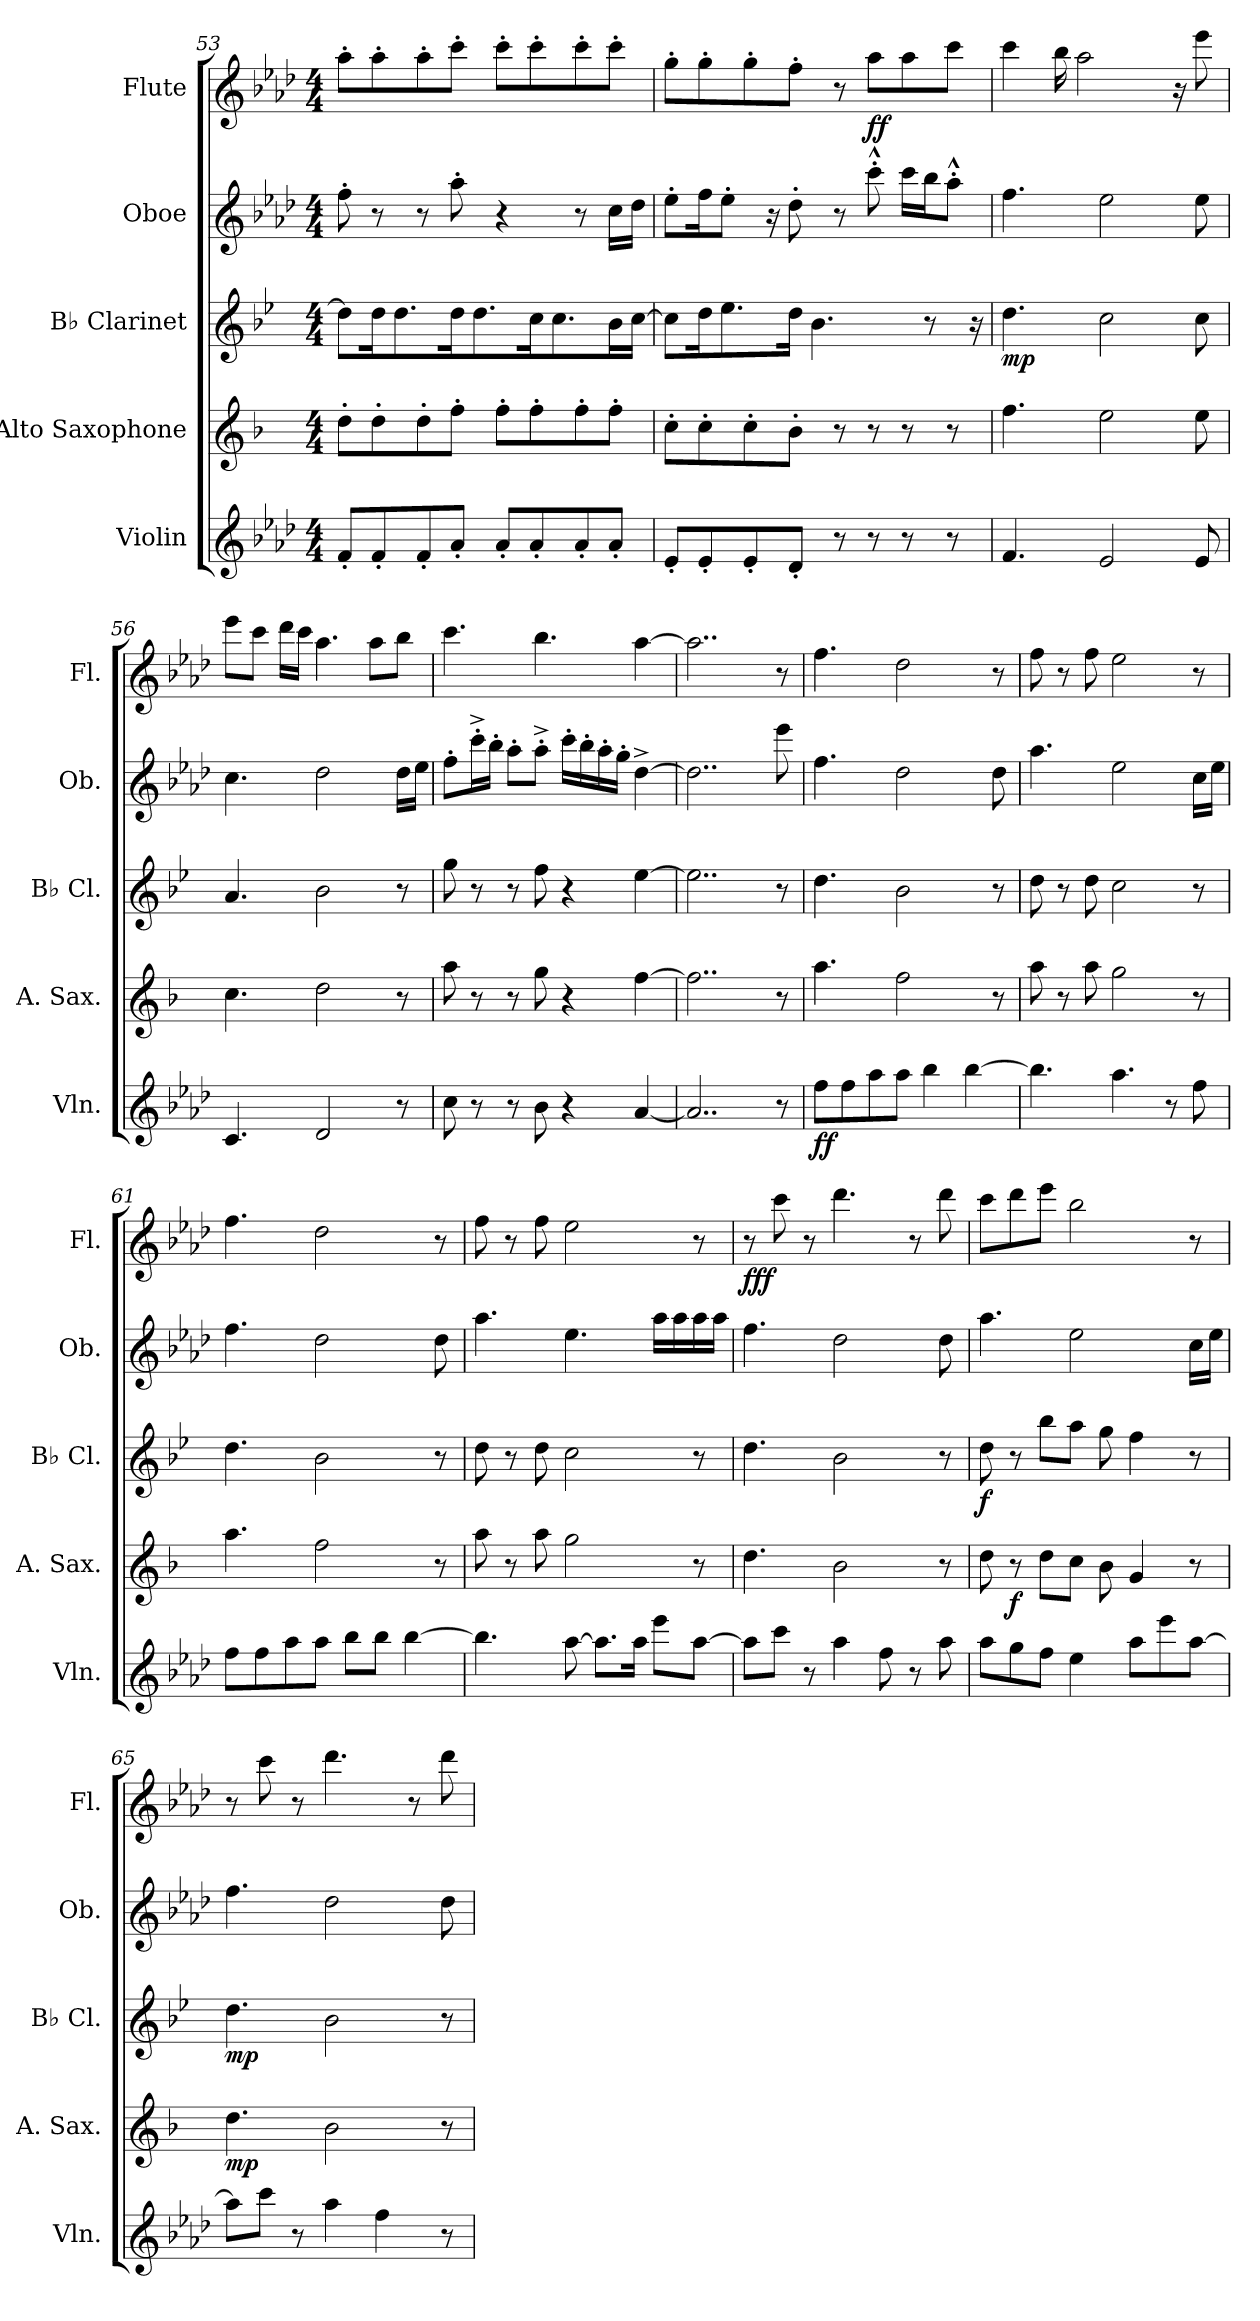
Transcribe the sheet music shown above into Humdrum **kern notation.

**kern	**dynam	**kern	**dynam	**kern	**dynam	**kern	**kern	**dynam
*part5	*part5	*part4	*part4	*part3	*part3	*part2	*part1	*part1
*staff5	*staff5	*staff4	*staff4	*staff3	*staff3	*staff2	*staff1	*staff1
*I"Violin	*	*I"Alto Saxophone	*	*I"B♭ Clarinet	*	*I"Oboe	*I"Flute	*
*I'Vln.	*	*I'A. Sax.	*	*I'B♭ Cl.	*	*I'Ob.	*I'Fl.	*
*clefG2	*	*clefG2	*	*clefG2	*	*clefG2	*clefG2	*
*	*	*ITrd5c9	*	*ITrd1c2	*	*	*	*
*k[b-e-a-d-]	*	*k[b-e-a-d-]	*	*k[b-e-a-d-]	*	*k[b-e-a-d-]	*k[b-e-a-d-]	*
*M4/4	*	*M4/4	*	*M4/4	*	*M4/4	*M4/4	*
=53	=53	=53	=53	=53	=53	=53	=53	=53
8f'/L	.	8f'\L	.	8cc\L]	.	8ff'\	8aa-'\L	.
8f'/	.	8f'\	.	16cc\K	.	8r	8aa-'\	.
.	.	.	.	8.cc\	.	.	.	.
8f'/	.	8f'\	.	.	.	8r	8aa-'\	.
8a-'/J	.	8a-'\J	.	16cc\K	.	8aa-'\	8ccc'\J	.
.	.	.	.	8.cc\	.	.	.	.
8a-'/L	.	8a-'\L	.	.	.	4r	8ccc'\L	.
8a-'/	.	8a-'\	.	16b-\K	.	.	8ccc'\	.
.	.	.	.	8.b-\	.	.	.	.
8a-'/	.	8a-'\	.	.	.	8r	8ccc'\	.
8a-'/J	.	8a-'\J	.	16a-\L	.	16cc\LL	8ccc'\J	.
.	.	.	.	[16b-\JJ	.	16dd-\JJ	.	.
!!LO:LB:g=z
=54	=54	=54	=54	=54	=54	=54	=54	=54
8e-'/L	.	8e-'\L	.	8b-\L]	.	8ee-'\L	8gg'\L	.
8e-'/	.	8e-'\	.	16cc\K	.	16ff\K	8gg'\	.
.	.	.	.	8.dd-\	.	8ee-'\J	.	.
8e-'/	.	8e-'\	.	.	.	.	8gg'\	.
.	.	.	.	.	.	16r	.	.
8d-'/J	.	8d-'\J	.	16cc\Jk	.	8dd-'\	8ff'\J	.
.	.	.	.	4.a-\	.	.	.	.
8r	.	8r	.	.	.	8r	8r	.
!	!	!	!	!	!	!	!	!LO:DY:b
8r	.	8r	.	.	.	8ccc^^'\	8aa-\L	ff
8r	.	8r	.	.	.	16ccc\LL	8aa-\	.
.	.	.	.	8r	.	16bb-\J	.	.
8r	.	8r	.	.	.	8aa-^^'\J	8ccc\J	.
.	.	.	.	16r	.	.	.	.
=55	=55	=55	=55	=55	=55	=55	=55	=55
!	!	!	!	!	!LO:DY:b	!	!	!
4.f/	.	4.a-\	.	4.cc\	mp	4.ff\	4ccc\	.
.	.	.	.	.	.	.	16bb-\	.
.	.	.	.	.	.	.	2aa-\	.
2e-/	.	2g\	.	2b-\	.	2ee-\	.	.
.	.	.	.	.	.	.	16r	.
8e-/	.	8g\	.	8b-\	.	8ee-\	8eee-\	.
=56	=56	=56	=56	=56	=56	=56	=56	=56
4.c/	.	4.e-\	.	4.g/	.	4.cc\	8eee-\L	.
.	.	.	.	.	.	.	8ccc\J	.
.	.	.	.	.	.	.	16ddd-\LL	.
.	.	.	.	.	.	.	16ccc\JJ	.
2d-/	.	2f\	.	2a-\	.	2dd-\	4.aa-\	.
.	.	.	.	.	.	.	8aa-\L	.
8r	.	8r	.	8r	.	16dd-\LL	8bb-\J	.
.	.	.	.	.	.	16ee-\JJ	.	.
!!LO:PB:g=z
=57	=57	=57	=57	=57	=57	=57	=57	=57
8cc\	.	8cc\	.	8ff\	.	8ff'\L	4.ccc\	.
8r	.	8r	.	8r	.	16ccc'^\L	.	.
.	.	.	.	.	.	16bb-'\JJ	.	.
8r	.	8r	.	8r	.	8aa-'\L	.	.
8b-\	.	8b-\	.	8ee-\	.	8aa-^'\J	4.bb-\	.
4r	.	4r	.	4r	.	16ccc'\LL	.	.
.	.	.	.	.	.	16bb-'\	.	.
.	.	.	.	.	.	16aa-'\	.	.
.	.	.	.	.	.	16gg'\JJ	.	.
[4a-/	.	[4a-\	.	[4dd-\	.	[4dd-^\	[4aa-\	.
=58	=58	=58	=58	=58	=58	=58	=58	=58
2..a-/]	.	2..a-\]	.	2..dd-\]	.	2..dd-\]	2..aa-\]	.
8r	.	8r	.	8r	.	8eee-\	8r	.
=59	=59	=59	=59	=59	=59	=59	=59	=59
!	!LO:DY:b	!	!	!	!	!	!	!
8ff\L	ff	4.cc\	.	4.cc\	.	4.ff\	4.ff\	.
8ff\	.	.	.	.	.	.	.	.
8aa-\	.	.	.	.	.	.	.	.
8aa-\J	.	2a-\	.	2a-\	.	2dd-\	2dd-\	.
4bb-\	.	.	.	.	.	.	.	.
[4bb-\	.	.	.	.	.	.	.	.
.	.	8r	.	8r	.	8dd-\	8r	.
=60	=60	=60	=60	=60	=60	=60	=60	=60
4.bb-\]	.	8cc\	.	8cc\	.	4.aa-\	8ff\	.
.	.	8r	.	8r	.	.	8r	.
.	.	8cc\	.	8cc\	.	.	8ff\	.
4.aa-\	.	2b-\	.	2b-\	.	2ee-\	2ee-\	.
8r	.	.	.	.	.	.	.	.
8ff\	.	8r	.	8r	.	16cc\LL	8r	.
.	.	.	.	.	.	16ee-\JJ	.	.
!!LO:LB:g=z
=61	=61	=61	=61	=61	=61	=61	=61	=61
8ff\L	.	4.cc\	.	4.cc\	.	4.ff\	4.ff\	.
8ff\	.	.	.	.	.	.	.	.
8aa-\	.	.	.	.	.	.	.	.
8aa-\J	.	2a-\	.	2a-\	.	2dd-\	2dd-\	.
8bb-\L	.	.	.	.	.	.	.	.
8bb-\J	.	.	.	.	.	.	.	.
[4bb-\	.	.	.	.	.	.	.	.
.	.	8r	.	8r	.	8dd-\	8r	.
=62	=62	=62	=62	=62	=62	=62	=62	=62
4.bb-\]	.	8cc\	.	8cc\	.	4.aa-\	8ff\	.
.	.	8r	.	8r	.	.	8r	.
.	.	8cc\	.	8cc\	.	.	8ff\	.
[8aa-\	.	2b-\	.	2b-\	.	4.ee-\	2ee-\	.
8.aa-\L]	.	.	.	.	.	.	.	.
16aa-\Jk	.	.	.	.	.	.	.	.
8eee-\L	.	.	.	.	.	16aa-\LL	.	.
.	.	.	.	.	.	16aa-\	.	.
[8aa-\J	.	8r	.	8r	.	16aa-\	8r	.
.	.	.	.	.	.	16aa-\JJ	.	.
=63	=63	=63	=63	=63	=63	=63	=63	=63
!	!	!	!	!	!	!	!	!LO:DY:b
8aa-\L]	.	4.f\	.	4.cc\	.	4.ff\	8r	fff
8ccc\J	.	.	.	.	.	.	8ccc\	.
8r	.	.	.	.	.	.	8r	.
4aa-\	.	2d-\	.	2a-\	.	2dd-\	4.ddd-\	.
8ff\	.	.	.	.	.	.	.	.
8r	.	.	.	.	.	.	8r	.
8aa-\	.	8r	.	8r	.	8dd-\	8ddd-\	.
!!LO:PB:g=z
=64	=64	=64	=64	=64	=64	=64	=64	=64
!	!	!	!	!	!LO:DY:b	!	!	!
8aa-\L	.	8f\	.	8cc\	f	4.aa-\	8ccc\L	.
!	!	!	!LO:DY:b	!	!	!	!	!
8gg\	.	8r	f	8r	.	.	8ddd-\	.
8ff\J	.	8f\L	.	8aa-\L	.	.	8eee-\J	.
4ee-\	.	8e-\J	.	8gg\J	.	2ee-\	2bb-\	.
.	.	8d-\	.	8ff\	.	.	.	.
8aa-\L	.	4B-/	.	4ee-\	.	.	.	.
8eee-\	.	.	.	.	.	.	.	.
[8aa-\J	.	8r	.	8r	.	16cc\LL	8r	.
.	.	.	.	.	.	16ee-\JJ	.	.
=65	=65	=65	=65	=65	=65	=65	=65	=65
!	!	!	!LO:DY:b	!	!LO:DY:b	!	!	!
8aa-\L]	.	4.f\	mp	4.cc\	mp	4.ff\	8r	.
8ccc\J	.	.	.	.	.	.	8ccc\	.
8r	.	.	.	.	.	.	8r	.
4aa-\	.	2d-\	.	2a-\	.	2dd-\	4.ddd-\	.
4ff\	.	.	.	.	.	.	.	.
.	.	.	.	.	.	.	8r	.
8r	.	8r	.	8r	.	8dd-\	8ddd-\	.
=	=	=	=	=	=	=	=	=
*-	*-	*-	*-	*-	*-	*-	*-	*-
